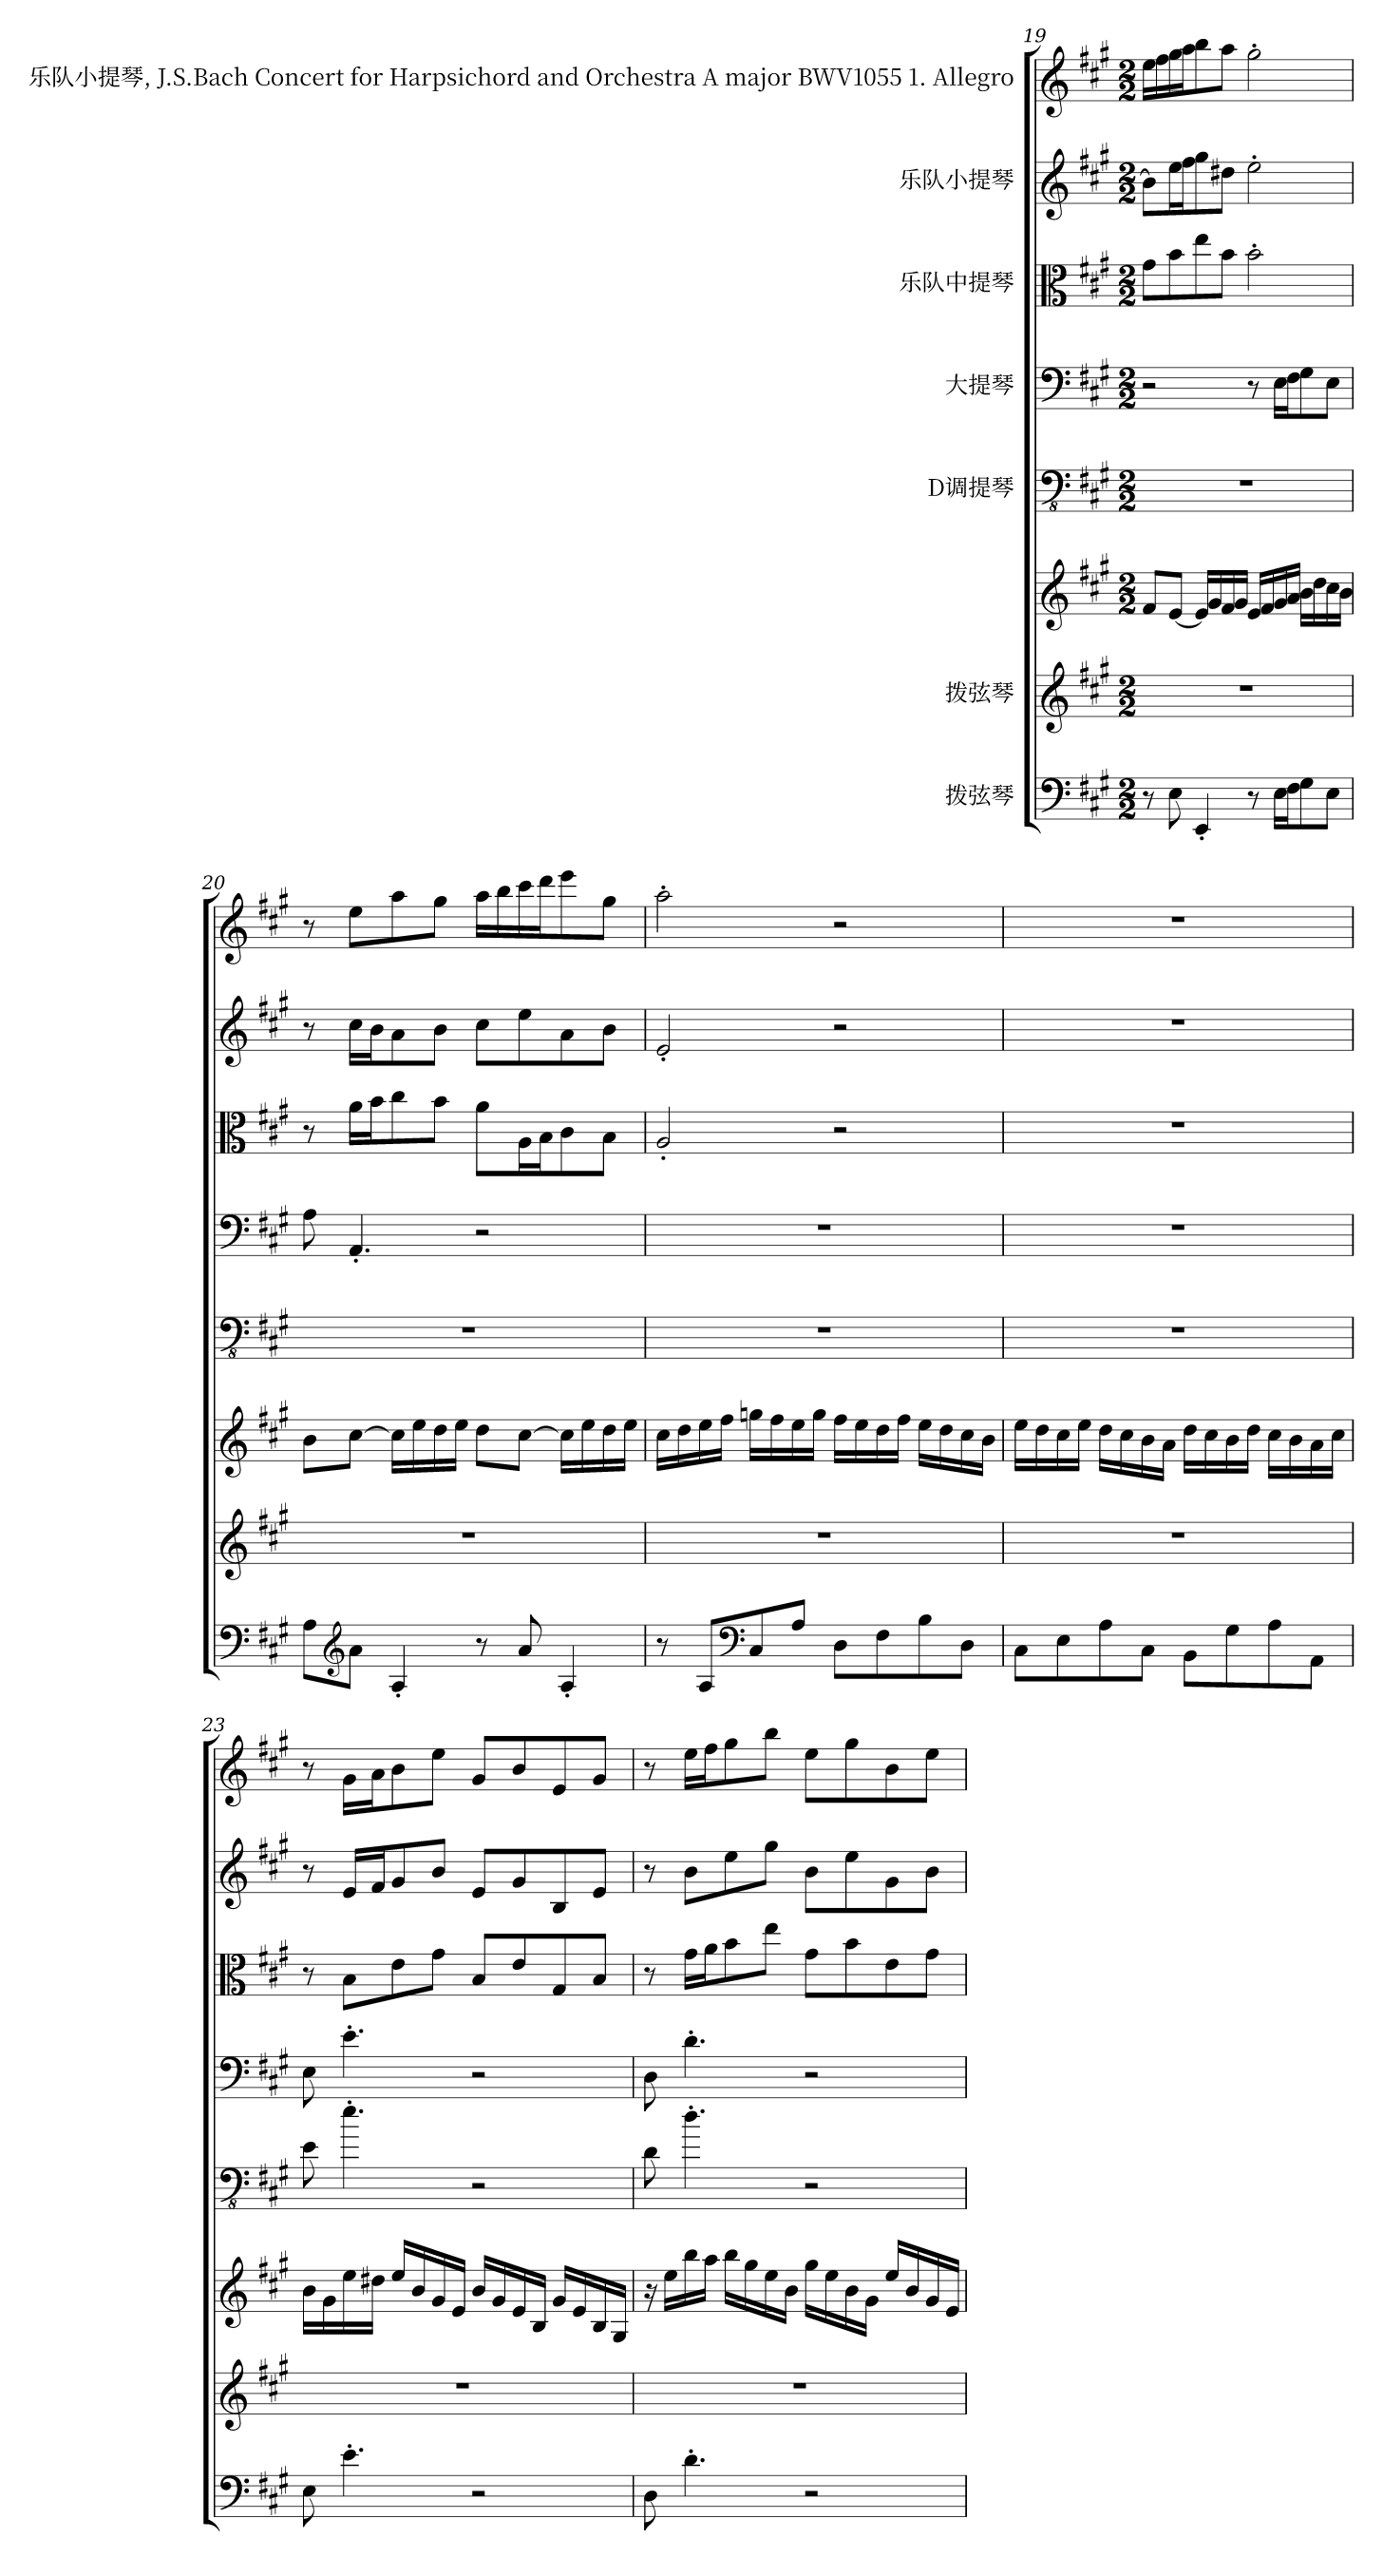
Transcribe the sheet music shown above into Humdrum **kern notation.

**kern	**kern	**kern	**kern	**kern	**kern	**kern	**kern
*part7	*part6	*part6	*part5	*part4	*part3	*part2	*part1
*staff8	*staff7	*staff6	*staff5	*staff4	*staff3	*staff2	*staff1
*I"拨弦琴	*I"拨弦琴	*	*I"D调提琴	*I"大提琴	*I"乐队中提琴	*I"乐队小提琴	*I"乐队小提琴, J.S.Bach Concert for Harpsichord and Orchestra A major BWV1055 1. Allegro
*clefF4	*clefG2	*clefG2	*clefFv4	*clefF4	*clefC3	*clefG2	*clefG2
*	*	*	*ITrd7c12	*	*	*	*
*k[f#c#g#]	*k[f#c#g#]	*k[f#c#g#]	*k[f#c#g#]	*k[f#c#g#]	*k[f#c#g#]	*k[f#c#g#]	*k[f#c#g#]
*M2/2	*M2/2	*M2/2	*M2/2	*M2/2	*M2/2	*M2/2	*M2/2
=19	=19	=19	=19	=19	=19	=19	=19
8r	1r	8f#/L	1r	2r	8g#\L	8b\L]	16ee\LL
.	.	.	.	.	.	.	16ff#\
8E\	.	[8e/J	.	.	8b\	16ee\L	16gg#\
.	.	.	.	.	.	16ff#\J	16aa\J
4EE'/	.	16e/LL]	.	.	8ee\	8gg#\	8bb\
.	.	16g#/	.	.	.	.	.
.	.	16f#/	.	.	8b\J	8dd#X\J	8aa\J
.	.	16g#/JJ	.	.	.	.	.
8r	.	16e/LL	.	8r	2b'\	2ee'\	2gg#'\
.	.	16f#/	.	.	.	.	.
16E\LL	.	16g#/	.	16E\LL	.	.	.
16F#\J	.	16a/JJ	.	16F#\J	.	.	.
8G#\	.	16b\LL	.	8G#\	.	.	.
.	.	16dd\	.	.	.	.	.
8E\J	.	16cc#\	.	8E\J	.	.	.
.	.	16b\JJ	.	.	.	.	.
!!LO:PB:g=z
=20	=20	=20	=20	=20	=20	=20	=20
8A\L	1r	8b\L	1r	8A\	8r	8r	8r
*clefG2	*	*	*	*	*	*	*
8a\J	.	[8cc#\J	.	4.AA'/	16a\LL	16cc#\LL	8ee\L
.	.	.	.	.	16b\J	16b\J	.
4A'/	.	16cc#\LL]	.	.	8cc#\	8a\	8aa\
.	.	16ee\	.	.	.	.	.
.	.	16dd\	.	.	8b\J	8b\J	8gg#\J
.	.	16ee\JJ	.	.	.	.	.
8r	.	8dd\L	.	2r	8a\L	8cc#\L	16aa\LL
.	.	.	.	.	.	.	16bb\
8a/	.	[8cc#\J	.	.	16A\L	8ee\	16ccc#\
.	.	.	.	.	16B\J	.	16ddd\J
4A'/	.	16cc#\LL]	.	.	8c#\	8a\	8eee\
.	.	16ee\	.	.	.	.	.
.	.	16dd\	.	.	8B\J	8b\J	8gg#\J
.	.	16ee\JJ	.	.	.	.	.
=21	=21	=21	=21	=21	=21	=21	=21
8r	1r	16cc#\LL	1r	1r	2A'/	2e'/	2aa'\
.	.	16dd\	.	.	.	.	.
8A/L	.	16ee\	.	.	.	.	.
.	.	16ff#\JJ	.	.	.	.	.
*clefF4	*	*	*	*	*	*	*
8C#/	.	16ggn\LL	.	.	.	.	.
.	.	16ff#\	.	.	.	.	.
8A/J	.	16ee\	.	.	.	.	.
.	.	16gg\JJ	.	.	.	.	.
8D\L	.	16ff#\LL	.	.	2r	2r	2r
.	.	16ee\	.	.	.	.	.
8F#\	.	16dd\	.	.	.	.	.
.	.	16ff#\JJ	.	.	.	.	.
8B\	.	16ee\LL	.	.	.	.	.
.	.	16dd\	.	.	.	.	.
8D\J	.	16cc#\	.	.	.	.	.
.	.	16b\JJ	.	.	.	.	.
!!LO:PB:g=z
=22	=22	=22	=22	=22	=22	=22	=22
8C#\L	1r	16ee\LL	1r	1r	1r	1r	1r
.	.	16dd\	.	.	.	.	.
8E\	.	16cc#\	.	.	.	.	.
.	.	16ee\JJ	.	.	.	.	.
8A\	.	16dd\LL	.	.	.	.	.
.	.	16cc#\	.	.	.	.	.
8C#\J	.	16b\	.	.	.	.	.
.	.	16a\JJ	.	.	.	.	.
8BB\L	.	16dd\LL	.	.	.	.	.
.	.	16cc#\	.	.	.	.	.
8G#\	.	16b\	.	.	.	.	.
.	.	16dd\JJ	.	.	.	.	.
8A\	.	16cc#\LL	.	.	.	.	.
.	.	16b\	.	.	.	.	.
8AA\J	.	16a\	.	.	.	.	.
.	.	16cc#\JJ	.	.	.	.	.
=23	=23	=23	=23	=23	=23	=23	=23
8E\	1r	16b\LL	8EE\	8E\	8r	8r	8r
.	.	16g#\	.	.	.	.	.
4.e'\	.	16ee\	4.E'\	4.e'\	8B\L	16e/LL	16g#\LL
.	.	16dd#X\JJ	.	.	.	16f#/J	16a\J
.	.	16ee/LL	.	.	8e\	8g#/	8b\
.	.	16b/	.	.	.	.	.
.	.	16g#/	.	.	8g#\J	8b/J	8ee\J
.	.	16e/JJ	.	.	.	.	.
2r	.	16b/LL	2r	2r	8B/L	8e/L	8g#/L
.	.	16g#/	.	.	.	.	.
.	.	16e/	.	.	8e/	8g#/	8b/
.	.	16B/JJ	.	.	.	.	.
.	.	16g#/LL	.	.	8G#/	8B/	8e/
.	.	16e/	.	.	.	.	.
.	.	16B/	.	.	8B/J	8e/J	8g#/J
.	.	16G#/JJ	.	.	.	.	.
!!LO:PB:g=z
=24	=24	=24	=24	=24	=24	=24	=24
8D\	1r	16r	8DD\	8D\	8r	8r	8r
.	.	16ee\LL	.	.	.	.	.
4.d'\	.	16bb\	4.D'\	4.d'\	16g#\LL	8b\L	16ee\LL
.	.	16aa\JJ	.	.	16a\J	.	16ff#\J
.	.	16bb\LL	.	.	8b\	8ee\	8gg#\
.	.	16gg#\	.	.	.	.	.
.	.	16ee\	.	.	8ee\J	8gg#\J	8bb\J
.	.	16b\JJ	.	.	.	.	.
2r	.	16gg#\LL	2r	2r	8g#\L	8b\L	8ee\L
.	.	16ee\	.	.	.	.	.
.	.	16b\	.	.	8b\	8ee\	8gg#\
.	.	16g#\JJ	.	.	.	.	.
.	.	16ee/LL	.	.	8e\	8g#\	8b\
.	.	16b/	.	.	.	.	.
.	.	16g#/	.	.	8g#\J	8b\J	8ee\J
.	.	16e/JJ	.	.	.	.	.
=	=	=	=	=	=	=	=
*-	*-	*-	*-	*-	*-	*-	*-
